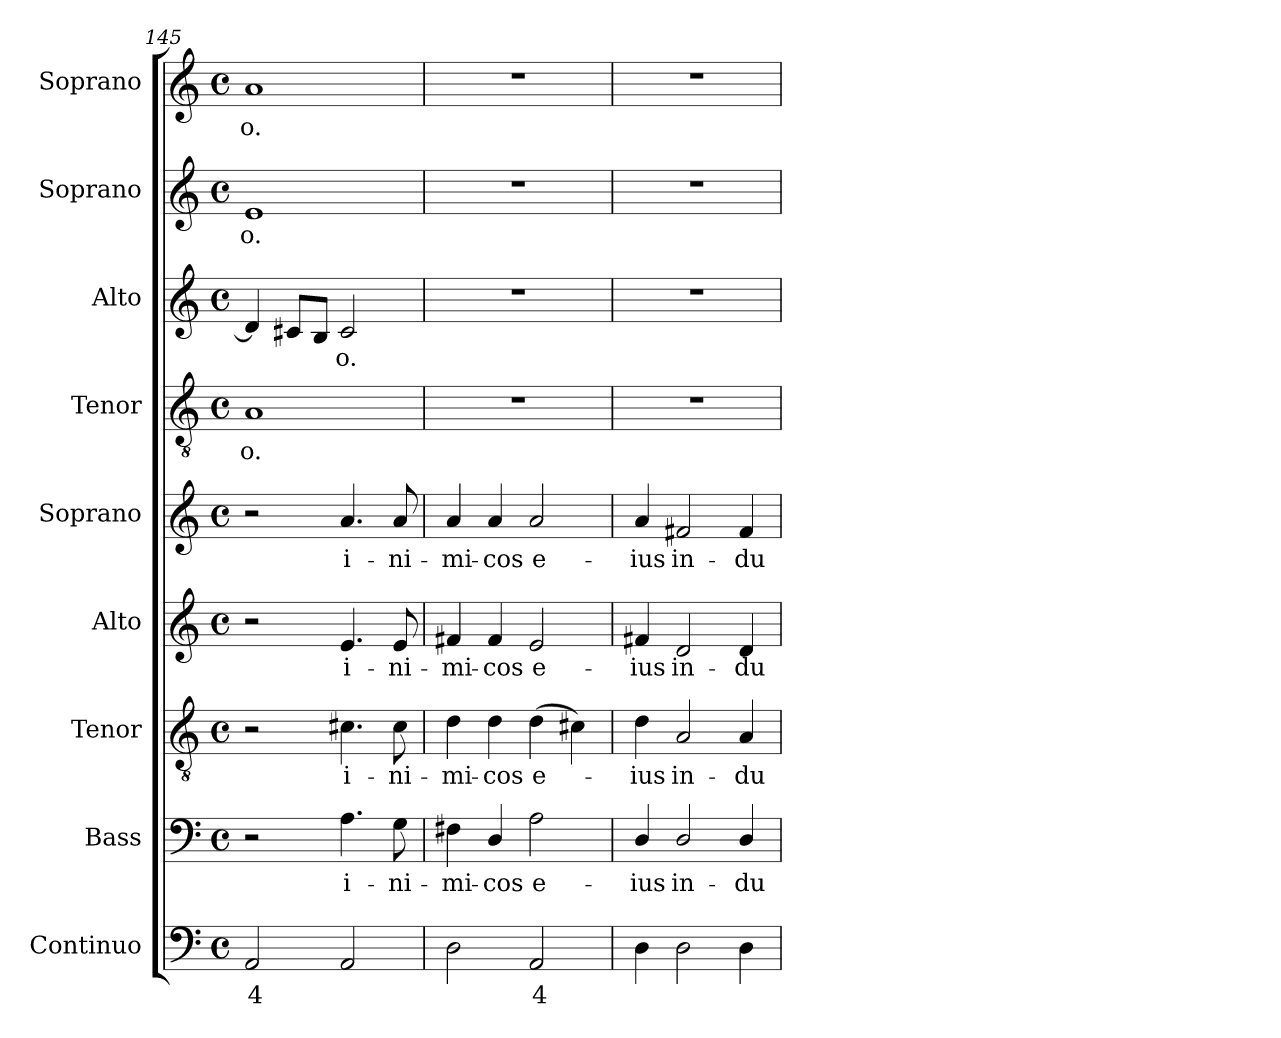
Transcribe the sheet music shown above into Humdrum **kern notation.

**kern	**text	**kern	**text	**kern	**text	**kern	**text	**kern	**text	**kern	**text	**kern	**text	**kern	**text	**kern	**text
*part9	*part9	*part8	*part8	*part7	*part7	*part6	*part6	*part5	*part5	*part4	*part4	*part3	*part3	*part2	*part2	*part1	*part1
*staff9	*staff9	*staff8	*staff8	*staff7	*staff7	*staff6	*staff6	*staff5	*staff5	*staff4	*staff4	*staff3	*staff3	*staff2	*staff2	*staff1	*staff1
*I"Continuo	*	*I"Bass	*	*I"Tenor	*	*I"Alto	*	*I"Soprano	*	*I"Tenor	*	*I"Alto	*	*I"Soprano	*	*I"Soprano	*
*I'Cont.	*	*I'B.	*	*I'T.	*	*I'A.	*	*I'S.	*	*I'T.	*	*I'A.	*	*I'S.	*	*I'S.	*
!!LO:LB:g=z
*clefF4	*	*clefF4	*	*clefGv2	*	*clefG2	*	*clefG2	*	*clefGv2	*	*clefG2	*	*clefG2	*	*clefG2	*
*	*	*	*	*ITrd7c12	*	*	*	*	*	*ITrd7c12	*	*	*	*	*	*	*
*k[]	*	*k[]	*	*k[]	*	*k[]	*	*k[]	*	*k[]	*	*k[]	*	*k[]	*	*k[]	*
*C:	*	*C:	*	*C:	*	*C:	*	*C:	*	*C:	*	*C:	*	*C:	*	*C:	*
*M4/4	*	*M4/4	*	*M4/4	*	*M4/4	*	*M4/4	*	*M4/4	*	*M4/4	*	*M4/4	*	*M4/4	*
*met(c)	*	*met(c)	*	*met(c)	*	*met(c)	*	*met(c)	*	*met(c)	*	*met(c)	*	*met(c)	*	*met(c)	*
=145	=145	=145	=145	=145	=145	=145	=145	=145	=145	=145	=145	=145	=145	=145	=145	=145	=145
!	!LO:LY:b:color=#000000	!	!	!	!	!	!	!	!	!	!	!	!	!	!	!	!
!	!	!	!	!	!	!	!	!	!	!	!LO:LY:b:color=#000000	!	!	!	!	!	!
!	!	!	!	!	!	!	!	!	!	!	!	!	!	!	!LO:LY:b:color=#000000	!	!
!	!	!	!	!	!	!	!	!	!	!	!	!	!	!	!	!	!LO:LY:b:color=#000000
2AAi/	4	2r	.	2r	.	2r	.	2r	.	1AAi	-o.	4di/]	.	1ei	-o.	1ai	-o.
.	.	.	.	.	.	.	.	.	.	.	.	8c#Xi/L	.	.	.	.	.
.	.	.	.	.	.	.	.	.	.	.	.	8Bi/J	.	.	.	.	.
!	!	!	!LO:LY:b:color=#000000	!	!	!	!	!	!	!	!	!	!	!	!	!	!
!	!	!	!	!	!LO:LY:b:color=#000000	!	!	!	!	!	!	!	!	!	!	!	!
!	!	!	!	!	!	!	!LO:LY:b:color=#000000	!	!	!	!	!	!	!	!	!	!
!	!	!	!	!	!	!	!	!	!LO:LY:b:color=#000000	!	!	!	!	!	!	!	!
!	!	!	!	!	!	!	!	!	!	!	!	!	!LO:LY:b:color=#000000	!	!	!	!
2AAi/	.	4.Ai\	i-	4.C#Xi\	i-	4.ei/	i-	4.ai/	i-	.	.	2c#i/	-o.	.	.	.	.
!	!	!	!LO:LY:b:color=#000000	!	!	!	!	!	!	!	!	!	!	!	!	!	!
!	!	!	!	!	!LO:LY:b:color=#000000	!	!	!	!	!	!	!	!	!	!	!	!
!	!	!	!	!	!	!	!LO:LY:b:color=#000000	!	!	!	!	!	!	!	!	!	!
!	!	!	!	!	!	!	!	!	!LO:LY:b:color=#000000	!	!	!	!	!	!	!	!
.	.	8Gi\	-ni-	8C#i\	-ni-	8ei/	-ni-	8ai/	-ni-	.	.	.	.	.	.	.	.
=146	=146	=146	=146	=146	=146	=146	=146	=146	=146	=146	=146	=146	=146	=146	=146	=146	=146
!	!	!	!LO:LY:b:color=#000000	!	!	!	!	!	!	!	!	!	!	!	!	!	!
!	!	!	!	!	!LO:LY:b:color=#000000	!	!	!	!	!	!	!	!	!	!	!	!
!	!	!	!	!	!	!	!LO:LY:b:color=#000000	!	!	!	!	!	!	!	!	!	!
!	!	!	!	!	!	!	!	!	!LO:LY:b:color=#000000	!	!	!	!	!	!	!	!
2Di\	.	4F#Xi\	-mi-	4Di\	-mi-	4f#Xi/	-mi-	4ai/	-mi-	1r	.	1r	.	1r	.	1r	.
!	!	!	!LO:LY:b:color=#000000	!	!	!	!	!	!	!	!	!	!	!	!	!	!
!	!	!	!	!	!LO:LY:b:color=#000000	!	!	!	!	!	!	!	!	!	!	!	!
!	!	!	!	!	!	!	!LO:LY:b:color=#000000	!	!	!	!	!	!	!	!	!	!
!	!	!	!	!	!	!	!	!	!LO:LY:b:color=#000000	!	!	!	!	!	!	!	!
.	.	4Di/	-cos	4Di\	-cos	4f#i/	-cos	4ai/	-cos	.	.	.	.	.	.	.	.
!	!LO:LY:b:color=#000000	!	!	!	!	!	!	!	!	!	!	!	!	!	!	!	!
!	!	!	!LO:LY:b:color=#000000	!	!	!	!	!	!	!	!	!	!	!	!	!	!
!	!	!	!	!	!LO:LY:b:color=#000000	!	!	!	!	!	!	!	!	!	!	!	!
!	!	!	!	!	!	!	!LO:LY:b:color=#000000	!	!	!	!	!	!	!	!	!	!
!	!	!	!	!	!	!	!	!	!LO:LY:b:color=#000000	!	!	!	!	!	!	!	!
2AAi/	4	2Ai\	e-	(4Di\	e-	2ei/	e-	2ai/	e-	.	.	.	.	.	.	.	.
.	.	.	.	4C#Xi\)	.	.	.	.	.	.	.	.	.	.	.	.	.
=147	=147	=147	=147	=147	=147	=147	=147	=147	=147	=147	=147	=147	=147	=147	=147	=147	=147
!	!	!	!LO:LY:b:color=#000000	!	!	!	!	!	!	!	!	!	!	!	!	!	!
!	!	!	!	!	!LO:LY:b:color=#000000	!	!	!	!	!	!	!	!	!	!	!	!
!	!	!	!	!	!	!	!LO:LY:b:color=#000000	!	!	!	!	!	!	!	!	!	!
!	!	!	!	!	!	!	!	!	!LO:LY:b:color=#000000	!	!	!	!	!	!	!	!
4Di\	.	4Di/	-ius	4Di\	-ius	4f#Xi/	-ius	4ai/	-ius	1r	.	1r	.	1r	.	1r	.
!	!	!	!LO:LY:b:color=#000000	!	!	!	!	!	!	!	!	!	!	!	!	!	!
!	!	!	!	!	!LO:LY:b:color=#000000	!	!	!	!	!	!	!	!	!	!	!	!
!	!	!	!	!	!	!	!LO:LY:b:color=#000000	!	!	!	!	!	!	!	!	!	!
!	!	!	!	!	!	!	!	!	!LO:LY:b:color=#000000	!	!	!	!	!	!	!	!
2Di\	.	2Di/	in-	2AAi/	in-	2di/	in-	2f#Xi/	in-	.	.	.	.	.	.	.	.
!	!	!	!LO:LY:b:color=#000000	!	!	!	!	!	!	!	!	!	!	!	!	!	!
!	!	!	!	!	!LO:LY:b:color=#000000	!	!	!	!	!	!	!	!	!	!	!	!
!	!	!	!	!	!	!	!LO:LY:b:color=#000000	!	!	!	!	!	!	!	!	!	!
!	!	!	!	!	!	!	!	!	!LO:LY:b:color=#000000	!	!	!	!	!	!	!	!
4Di\	.	4Di/	-du-	4AAi/	-du-	4di/	-du-	4f#i/	-du-	.	.	.	.	.	.	.	.
=	=	=	=	=	=	=	=	=	=	=	=	=	=	=	=	=	=
*-	*-	*-	*-	*-	*-	*-	*-	*-	*-	*-	*-	*-	*-	*-	*-	*-	*-
